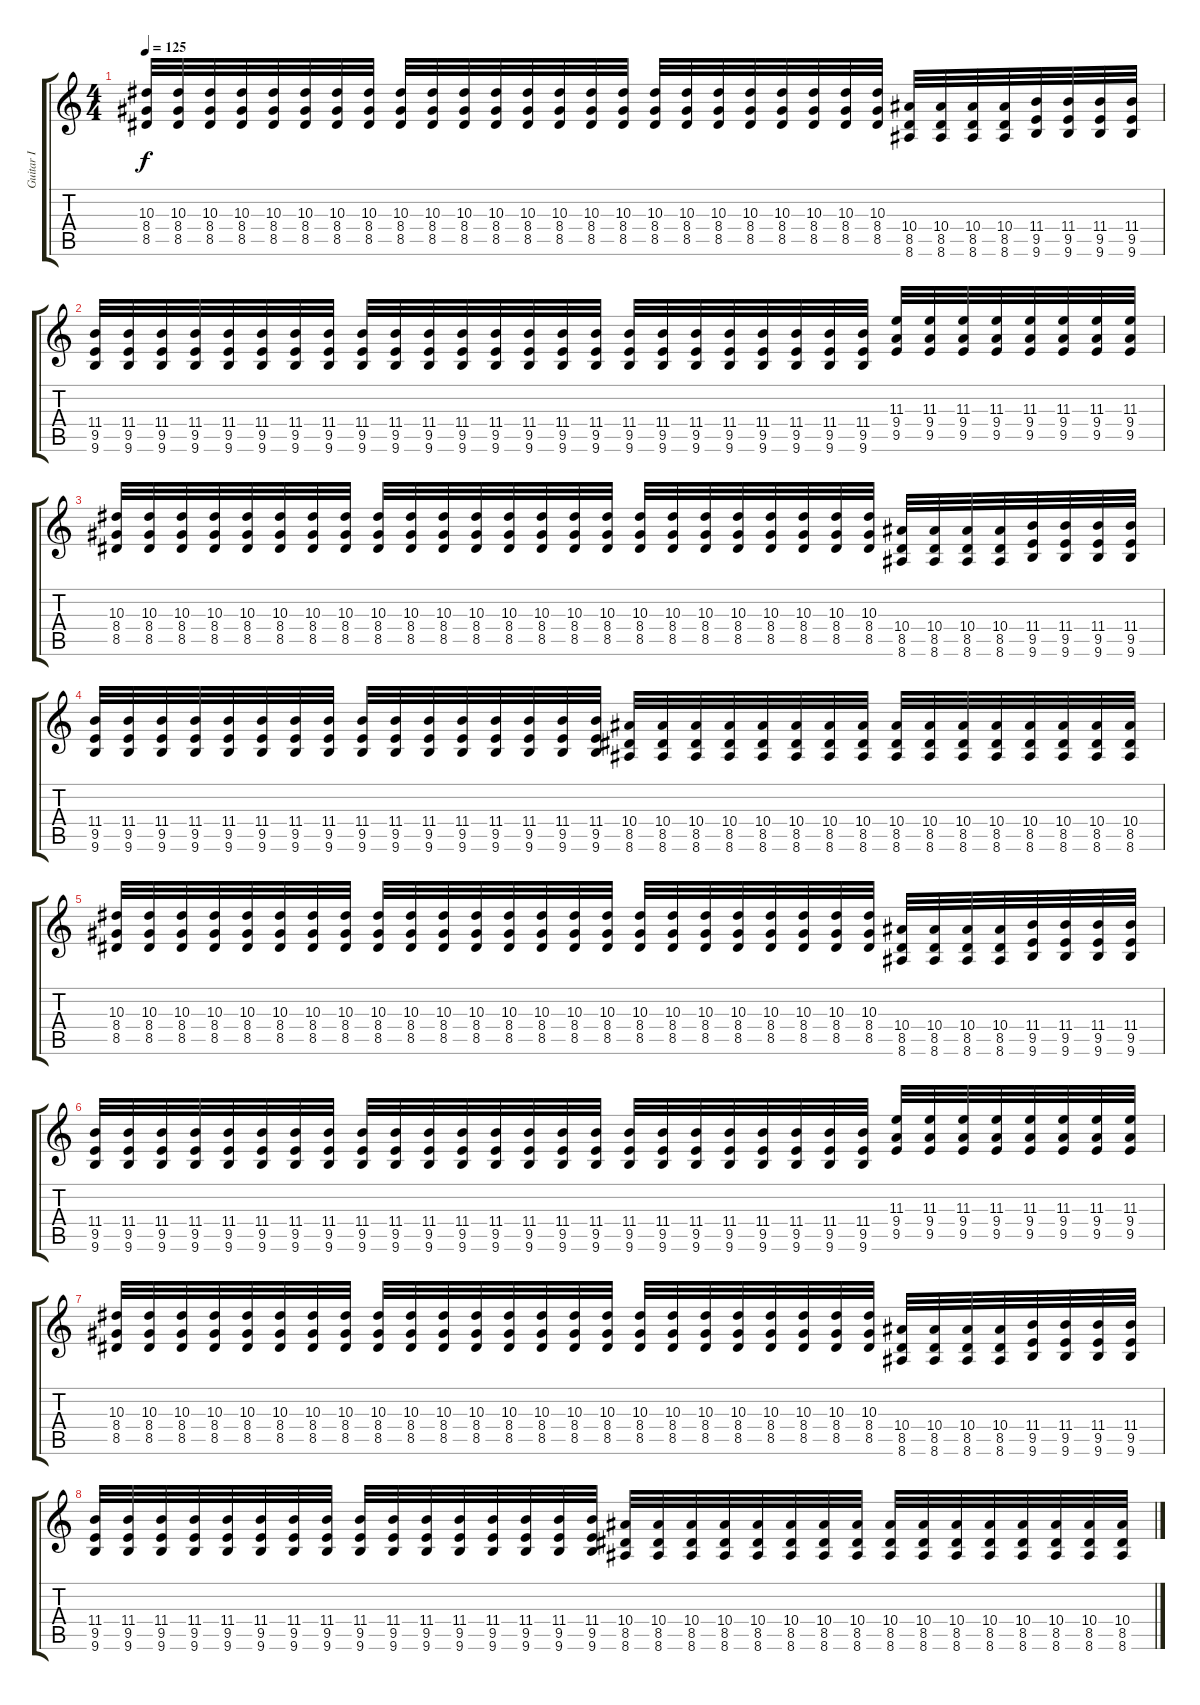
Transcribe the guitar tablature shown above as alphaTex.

\track ("Guitar I" "Guitar I") {instrument distortionguitar}
\staff {score tabs}
\tuning (D4 A3 F3 C3 G2 D2) {hide}
\ts (4 4)
\tempo 125
\clef g2
\ks c
(10.3 8.4 8.5).32{dy f} (10.3 8.4 8.5).32 (10.3 8.4 8.5).32 (10.3 8.4 8.5).32 (10.3 8.4 8.5).32 (10.3 8.4 8.5).32 (10.3 8.4 8.5).32 (10.3 8.4 8.5).32 (10.3 8.4 8.5).32 (10.3 8.4 8.5).32 (10.3 8.4 8.5).32 (10.3 8.4 8.5).32 (10.3 8.4 8.5).32 (10.3 8.4 8.5).32 (10.3 8.4 8.5).32 (10.3 8.4 8.5).32 (10.3 8.4 8.5).32 (10.3 8.4 8.5).32 (10.3 8.4 8.5).32 (10.3 8.4 8.5).32 (10.3 8.4 8.5).32 (10.3 8.4 8.5).32 (10.3 8.4 8.5).32 (10.3 8.4 8.5).32 (10.4 8.5 8.6).32 (10.4 8.5 8.6).32 (10.4 8.5 8.6).32 (10.4 8.5 8.6).32 (11.4 9.5 9.6).32 (11.4 9.5 9.6).32 (11.4 9.5 9.6).32 (11.4 9.5 9.6).32 |
(11.4 9.5 9.6).32 (11.4 9.5 9.6).32 (11.4 9.5 9.6).32 (11.4 9.5 9.6).32 (11.4 9.5 9.6).32 (11.4 9.5 9.6).32 (11.4 9.5 9.6).32 (11.4 9.5 9.6).32 (11.4 9.5 9.6).32 (11.4 9.5 9.6).32 (11.4 9.5 9.6).32 (11.4 9.5 9.6).32 (11.4 9.5 9.6).32 (11.4 9.5 9.6).32 (11.4 9.5 9.6).32 (11.4 9.5 9.6).32 (11.4 9.5 9.6).32 (11.4 9.5 9.6).32 (11.4 9.5 9.6).32 (11.4 9.5 9.6).32 (11.4 9.5 9.6).32 (11.4 9.5 9.6).32 (11.4 9.5 9.6).32 (11.4 9.5 9.6).32 (11.3 9.4 9.5).32 (11.3 9.4 9.5).32 (11.3 9.4 9.5).32 (11.3 9.4 9.5).32 (11.3 9.4 9.5).32 (11.3 9.4 9.5).32 (11.3 9.4 9.5).32 (11.3 9.4 9.5).32 |
(10.3 8.4 8.5).32 (10.3 8.4 8.5).32 (10.3 8.4 8.5).32 (10.3 8.4 8.5).32 (10.3 8.4 8.5).32 (10.3 8.4 8.5).32 (10.3 8.4 8.5).32 (10.3 8.4 8.5).32 (10.3 8.4 8.5).32 (10.3 8.4 8.5).32 (10.3 8.4 8.5).32 (10.3 8.4 8.5).32 (10.3 8.4 8.5).32 (10.3 8.4 8.5).32 (10.3 8.4 8.5).32 (10.3 8.4 8.5).32 (10.3 8.4 8.5).32 (10.3 8.4 8.5).32 (10.3 8.4 8.5).32 (10.3 8.4 8.5).32 (10.3 8.4 8.5).32 (10.3 8.4 8.5).32 (10.3 8.4 8.5).32 (10.3 8.4 8.5).32 (10.4 8.5 8.6).32 (10.4 8.5 8.6).32 (10.4 8.5 8.6).32 (10.4 8.5 8.6).32 (11.4 9.5 9.6).32 (11.4 9.5 9.6).32 (11.4 9.5 9.6).32 (11.4 9.5 9.6).32 |
(11.4 9.5 9.6).32 (11.4 9.5 9.6).32 (11.4 9.5 9.6).32 (11.4 9.5 9.6).32 (11.4 9.5 9.6).32 (11.4 9.5 9.6).32 (11.4 9.5 9.6).32 (11.4 9.5 9.6).32 (11.4 9.5 9.6).32 (11.4 9.5 9.6).32 (11.4 9.5 9.6).32 (11.4 9.5 9.6).32 (11.4 9.5 9.6).32 (11.4 9.5 9.6).32 (11.4 9.5 9.6).32 (11.4 9.5 9.6).32 (10.4 8.5 8.6).32 (10.4 8.5 8.6).32 (10.4 8.5 8.6).32 (10.4 8.5 8.6).32 (10.4 8.5 8.6).32 (10.4 8.5 8.6).32 (10.4 8.5 8.6).32 (10.4 8.5 8.6).32 (10.4 8.5 8.6).32 (10.4 8.5 8.6).32 (10.4 8.5 8.6).32 (10.4 8.5 8.6).32 (10.4 8.5 8.6).32 (10.4 8.5 8.6).32 (10.4 8.5 8.6).32 (10.4 8.5 8.6).32 |
(10.3 8.4 8.5).32 (10.3 8.4 8.5).32 (10.3 8.4 8.5).32 (10.3 8.4 8.5).32 (10.3 8.4 8.5).32 (10.3 8.4 8.5).32 (10.3 8.4 8.5).32 (10.3 8.4 8.5).32 (10.3 8.4 8.5).32 (10.3 8.4 8.5).32 (10.3 8.4 8.5).32 (10.3 8.4 8.5).32 (10.3 8.4 8.5).32 (10.3 8.4 8.5).32 (10.3 8.4 8.5).32 (10.3 8.4 8.5).32 (10.3 8.4 8.5).32 (10.3 8.4 8.5).32 (10.3 8.4 8.5).32 (10.3 8.4 8.5).32 (10.3 8.4 8.5).32 (10.3 8.4 8.5).32 (10.3 8.4 8.5).32 (10.3 8.4 8.5).32 (10.4 8.5 8.6).32 (10.4 8.5 8.6).32 (10.4 8.5 8.6).32 (10.4 8.5 8.6).32 (11.4 9.5 9.6).32 (11.4 9.5 9.6).32 (11.4 9.5 9.6).32 (11.4 9.5 9.6).32 |
(11.4 9.5 9.6).32 (11.4 9.5 9.6).32 (11.4 9.5 9.6).32 (11.4 9.5 9.6).32 (11.4 9.5 9.6).32 (11.4 9.5 9.6).32 (11.4 9.5 9.6).32 (11.4 9.5 9.6).32 (11.4 9.5 9.6).32 (11.4 9.5 9.6).32 (11.4 9.5 9.6).32 (11.4 9.5 9.6).32 (11.4 9.5 9.6).32 (11.4 9.5 9.6).32 (11.4 9.5 9.6).32 (11.4 9.5 9.6).32 (11.4 9.5 9.6).32 (11.4 9.5 9.6).32 (11.4 9.5 9.6).32 (11.4 9.5 9.6).32 (11.4 9.5 9.6).32 (11.4 9.5 9.6).32 (11.4 9.5 9.6).32 (11.4 9.5 9.6).32 (11.3 9.4 9.5).32 (11.3 9.4 9.5).32 (11.3 9.4 9.5).32 (11.3 9.4 9.5).32 (11.3 9.4 9.5).32 (11.3 9.4 9.5).32 (11.3 9.4 9.5).32 (11.3 9.4 9.5).32 |
(10.3 8.4 8.5).32 (10.3 8.4 8.5).32 (10.3 8.4 8.5).32 (10.3 8.4 8.5).32 (10.3 8.4 8.5).32 (10.3 8.4 8.5).32 (10.3 8.4 8.5).32 (10.3 8.4 8.5).32 (10.3 8.4 8.5).32 (10.3 8.4 8.5).32 (10.3 8.4 8.5).32 (10.3 8.4 8.5).32 (10.3 8.4 8.5).32 (10.3 8.4 8.5).32 (10.3 8.4 8.5).32 (10.3 8.4 8.5).32 (10.3 8.4 8.5).32 (10.3 8.4 8.5).32 (10.3 8.4 8.5).32 (10.3 8.4 8.5).32 (10.3 8.4 8.5).32 (10.3 8.4 8.5).32 (10.3 8.4 8.5).32 (10.3 8.4 8.5).32 (10.4 8.5 8.6).32 (10.4 8.5 8.6).32 (10.4 8.5 8.6).32 (10.4 8.5 8.6).32 (11.4 9.5 9.6).32 (11.4 9.5 9.6).32 (11.4 9.5 9.6).32 (11.4 9.5 9.6).32 |
(11.4 9.5 9.6).32 (11.4 9.5 9.6).32 (11.4 9.5 9.6).32 (11.4 9.5 9.6).32 (11.4 9.5 9.6).32 (11.4 9.5 9.6).32 (11.4 9.5 9.6).32 (11.4 9.5 9.6).32 (11.4 9.5 9.6).32 (11.4 9.5 9.6).32 (11.4 9.5 9.6).32 (11.4 9.5 9.6).32 (11.4 9.5 9.6).32 (11.4 9.5 9.6).32 (11.4 9.5 9.6).32 (11.4 9.5 9.6).32 (10.4 8.5 8.6).32 (10.4 8.5 8.6).32 (10.4 8.5 8.6).32 (10.4 8.5 8.6).32 (10.4 8.5 8.6).32 (10.4 8.5 8.6).32 (10.4 8.5 8.6).32 (10.4 8.5 8.6).32 (10.4 8.5 8.6).32 (10.4 8.5 8.6).32 (10.4 8.5 8.6).32 (10.4 8.5 8.6).32 (10.4 8.5 8.6).32 (10.4 8.5 8.6).32 (10.4 8.5 8.6).32 (10.4 8.5 8.6).32
